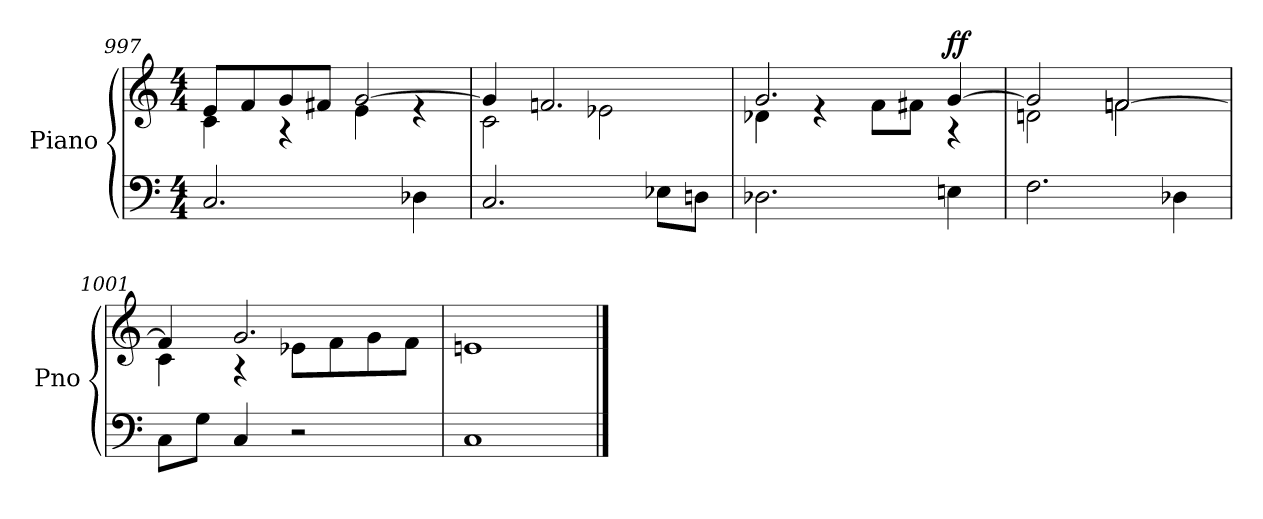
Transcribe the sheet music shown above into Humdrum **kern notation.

**kern	**kern	**dynam
*part1	*part1	*part1
*staff2	*staff1	*staff1/2
*I"Piano	*	*
*I'Pno	*	*
!!LO:LB:g=z
*clefF4	*clefG2	*
*k[]	*k[]	*
*M4/4	*M4/4	*
=997	=997	=997
*	*^	*
2.C/	8e/L	4c\	.
.	8f/	.	.
.	8g/	4rA	.
.	8f#X/J	.	.
.	[2g/	4e\	.
4D-X\	.	4re	.
=998	=998	=998	=998
2.C/	4g/]	2c\	.
.	2.fn/	.	.
.	.	2e-X\	.
8E-X\L	.	.	.
8Dn\J	.	.	.
=999	=999	=999	=999
2.D-X\	2.g/	4d-X\	.
.	.	4re	.
.	.	8f\L	.
.	.	8f#X\J	.
!	!	!	!LO:DY:a
4En\	[4g/	4rA	ff
=1000	=1000	=1000	=1000
2.F\	2g/]	2dn\	.
.	[2fn/	2fn\	.
4D-X\	.	.	.
=1001	=1001	=1001	=1001
8C\L	4f/]	4c\	.
8G\J	.	.	.
4C/	2.g/	4rA	.
2r	.	8e-X\L	.
.	.	8f\	.
.	.	8g\	.
.	.	8f\J	.
*	*v	*v	*
=1002	=1002	=1002
1C	1en	.
==	==	==
*-	*-	*-
